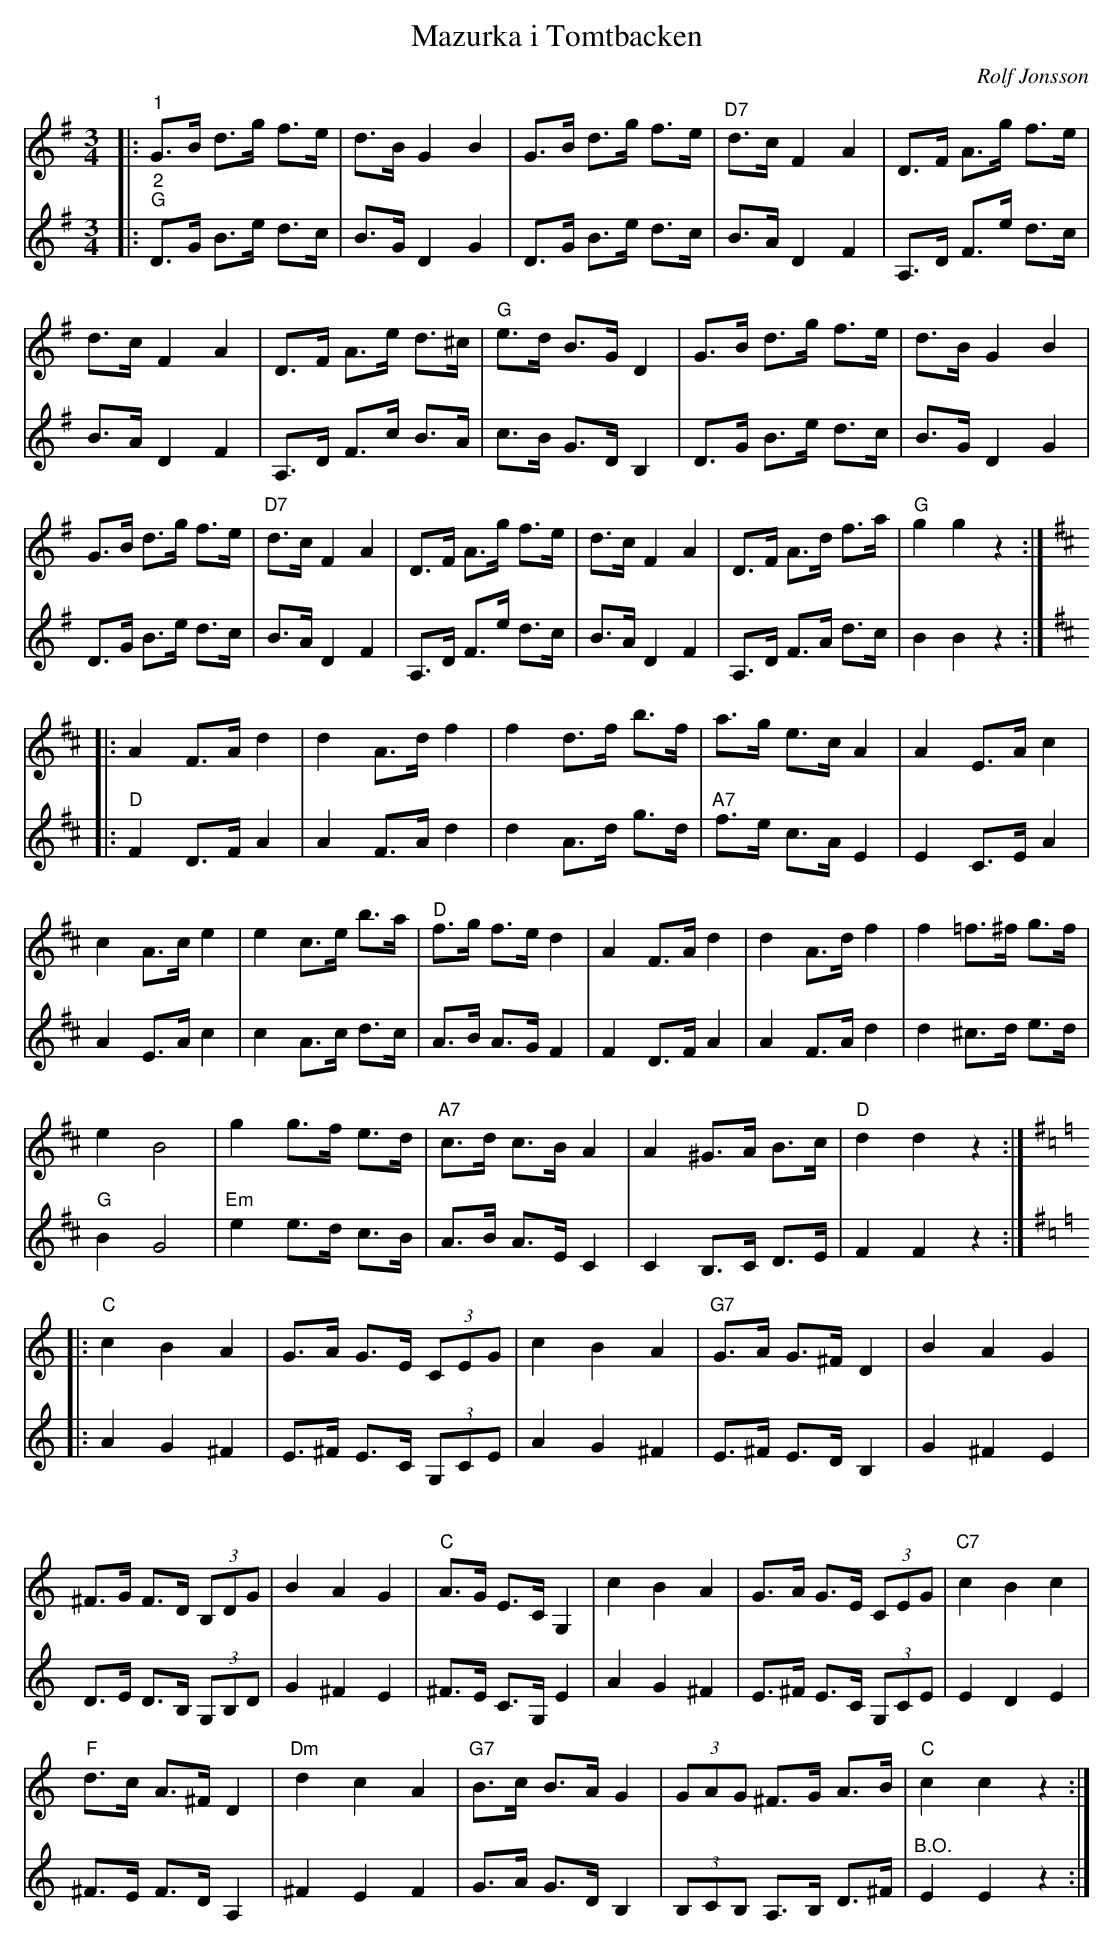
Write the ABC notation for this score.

X:1
T:Mazurka i Tomtbacken
C:Rolf Jonsson
L:1/8
M:3/4
K:G
V:1
|:"^1" G>B d>g f>e | d>B G2 B2 | G>B d>g f>e |"D7" d>c F2 A2 | D>F A>g f>e |
d>c F2 A2 | D>F A>e d>^c |"G" e>d B>G D2 | G>B d>g f>e | d>B G2 B2 |
G>B d>g f>e |"D7" d>c F2 A2 | D>F A>g f>e | d>c F2 A2 | D>F A>d f>a |"G" g2 g2 z2 ::
[K:D] A2 F>A d2 | d2 A>d f2 | f2 d>f b>f | a>g e>c A2 | A2 E>A c2 |
c2 A>c e2 | e2 c>e b>a |"D" f>g f>e d2 | A2 F>A d2 | d2 A>d f2 | f2 =f>^f g>f |
e2 B4 | g2 g>f e>d |"A7" c>d c>B A2 | A2 ^G>A B>c |"D" d2 d2 z2 ::
[K:G][K:C]"C" c2 B2 A2 | G>A G>E (3CEG | c2 B2 A2 |"G7" G>A G>^F D2 | B2 A2 G2 |
^F>G F>D (3B,DG | B2 A2 G2 |"C" A>G E>C G,2 | c2 B2 A2 | G>A G>E (3CEG |"C7" c2 B2 c2 |
"F" d>c A>^F D2 |"Dm" d2 c2 A2 |"G7" B>c B>A G2 | (3GAG ^F>G A>B |"C" c2 c2 z2 :|
V:2
|:"^2""G" D>G B>e d>c | B>G D2 G2 | D>G B>e d>c | B>A D2 F2 | A,>D F>e d>c | B>A D2 F2 |
A,>D F>c B>A | c>B G>D B,2 | D>G B>e d>c | B>G D2 G2 | D>G B>e d>c | B>A D2 F2 | A,>D F>e d>c |
B>A D2 F2 | A,>D F>A d>c | B2 B2 z2 ::[K:D]"D" F2 D>F A2 | A2 F>A d2 | d2 A>d g>d |
"A7" f>e c>A E2 | E2 C>E A2 | A2 E>A c2 | c2 A>c d>c | A>B A>G F2 | F2 D>F A2 | A2 F>A d2 |
d2 ^c>d e>d |"G" B2 G4 |"Em" e2 e>d c>B | A>B A>E C2 | C2 B,>C D>E | F2 F2 z2 ::
[K:G][K:C] A2 G2 ^F2 | E>^F E>C (3G,CE | A2 G2 ^F2 | E>^F E>D B,2 | G2 ^F2 E2 | D>E D>B, (3G,B,D |
G2 ^F2 E2 | ^F>E C>G, E2 | A2 G2 ^F2 | E>^F E>C (3G,CE | E2 D2 E2 | ^F>E F>D A,2 | ^F2 E2 F2 |
G>A G>D B,2 | (3B,CB, A,>B, D>^F |"^B.O." E2 E2 z2 :|
